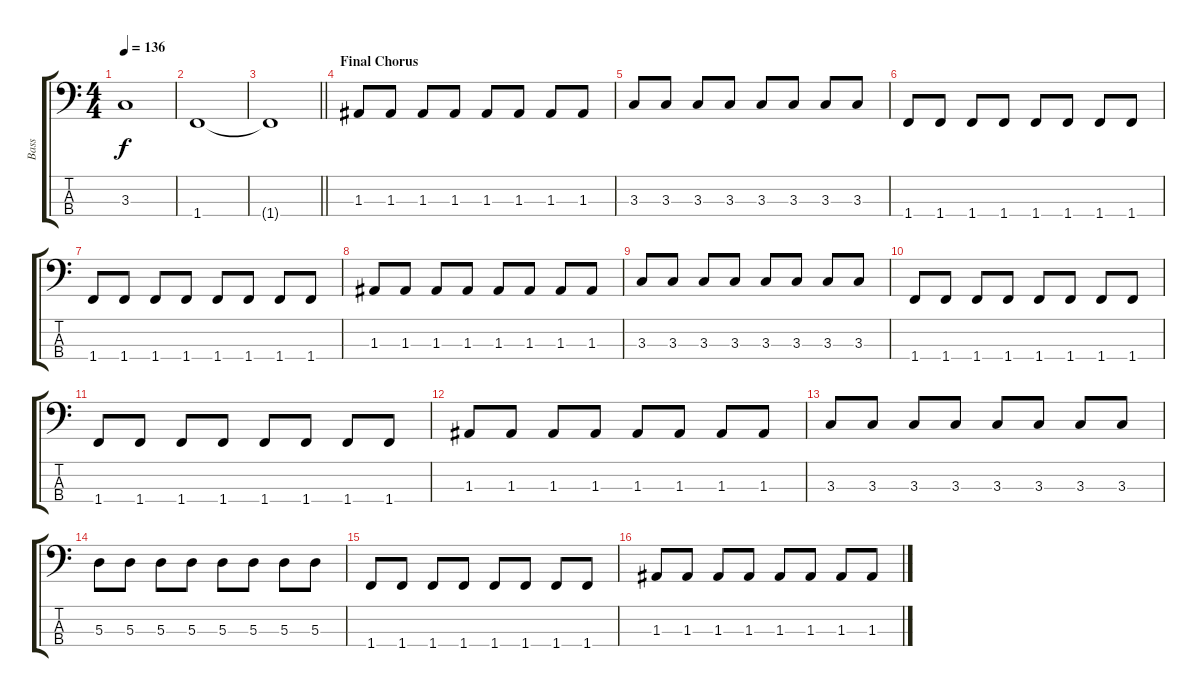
\track ("Bass" "Bass") {instrument electricbassfinger}
\staff {score tabs}
\tuning (G2 D2 A1 E1) {hide}
\ts (4 4)
\tempo 136
\clef f4
\ks c
3.3.1{dy f} |
1.4.1 |
\barLineRight lightlight
1.4{t}.1 |
\section ("" "Final Chorus")
1.3.8 1.3.8 1.3.8 1.3.8 1.3.8 1.3.8 1.3.8 1.3.8 |
3.3.8 3.3.8 3.3.8 3.3.8 3.3.8 3.3.8 3.3.8 3.3.8 |
1.4.8 1.4.8 1.4.8 1.4.8 1.4.8 1.4.8 1.4.8 1.4.8 |
1.4.8 1.4.8 1.4.8 1.4.8 1.4.8 1.4.8 1.4.8 1.4.8 |
1.3.8 1.3.8 1.3.8 1.3.8 1.3.8 1.3.8 1.3.8 1.3.8 |
3.3.8 3.3.8 3.3.8 3.3.8 3.3.8 3.3.8 3.3.8 3.3.8 |
1.4.8 1.4.8 1.4.8 1.4.8 1.4.8 1.4.8 1.4.8 1.4.8 |
1.4.8 1.4.8 1.4.8 1.4.8 1.4.8 1.4.8 1.4.8 1.4.8 |
1.3.8 1.3.8 1.3.8 1.3.8 1.3.8 1.3.8 1.3.8 1.3.8 |
3.3.8 3.3.8 3.3.8 3.3.8 3.3.8 3.3.8 3.3.8 3.3.8 |
5.3.8 5.3.8 5.3.8 5.3.8 5.3.8 5.3.8 5.3.8 5.3.8 |
1.4.8 1.4.8 1.4.8 1.4.8 1.4.8 1.4.8 1.4.8 1.4.8 |
1.3.8 1.3.8 1.3.8 1.3.8 1.3.8 1.3.8 1.3.8 1.3.8
